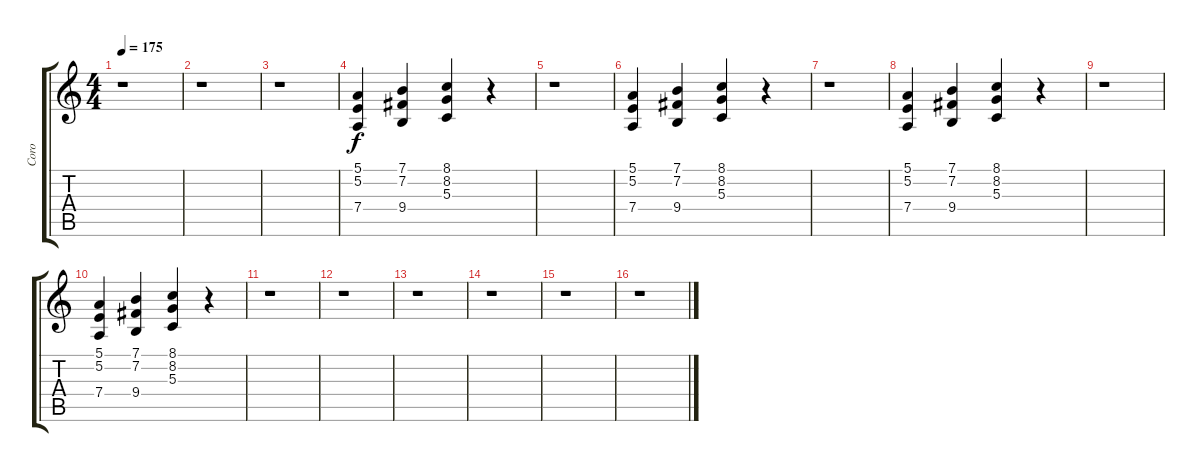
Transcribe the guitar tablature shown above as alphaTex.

\track ("Coro" "Coro") {instrument choiraahs}
\staff {score tabs}
\tuning (E4 B3 G3 D3 A2 E2) {hide}
\ts (4 4)
\tempo 175
\clef g2
\ks c
r.1{dy f} |
r.1 |
r.1 |
(5.1 5.2 7.4).4 (7.1 7.2 9.4).4 (8.1 8.2 5.3).4 r.4 |
r.1 |
(5.1 5.2 7.4).4 (7.1 7.2 9.4).4 (8.1 8.2 5.3).4 r.4 |
r.1 |
(5.1 5.2 7.4).4 (7.1 7.2 9.4).4 (8.1 8.2 5.3).4 r.4 |
r.1 |
(5.1 5.2 7.4).4 (7.1 7.2 9.4).4 (8.1 8.2 5.3).4 r.4 |
r.1 |
r.1 |
r.1 |
r.1 |
r.1 |
r.1
